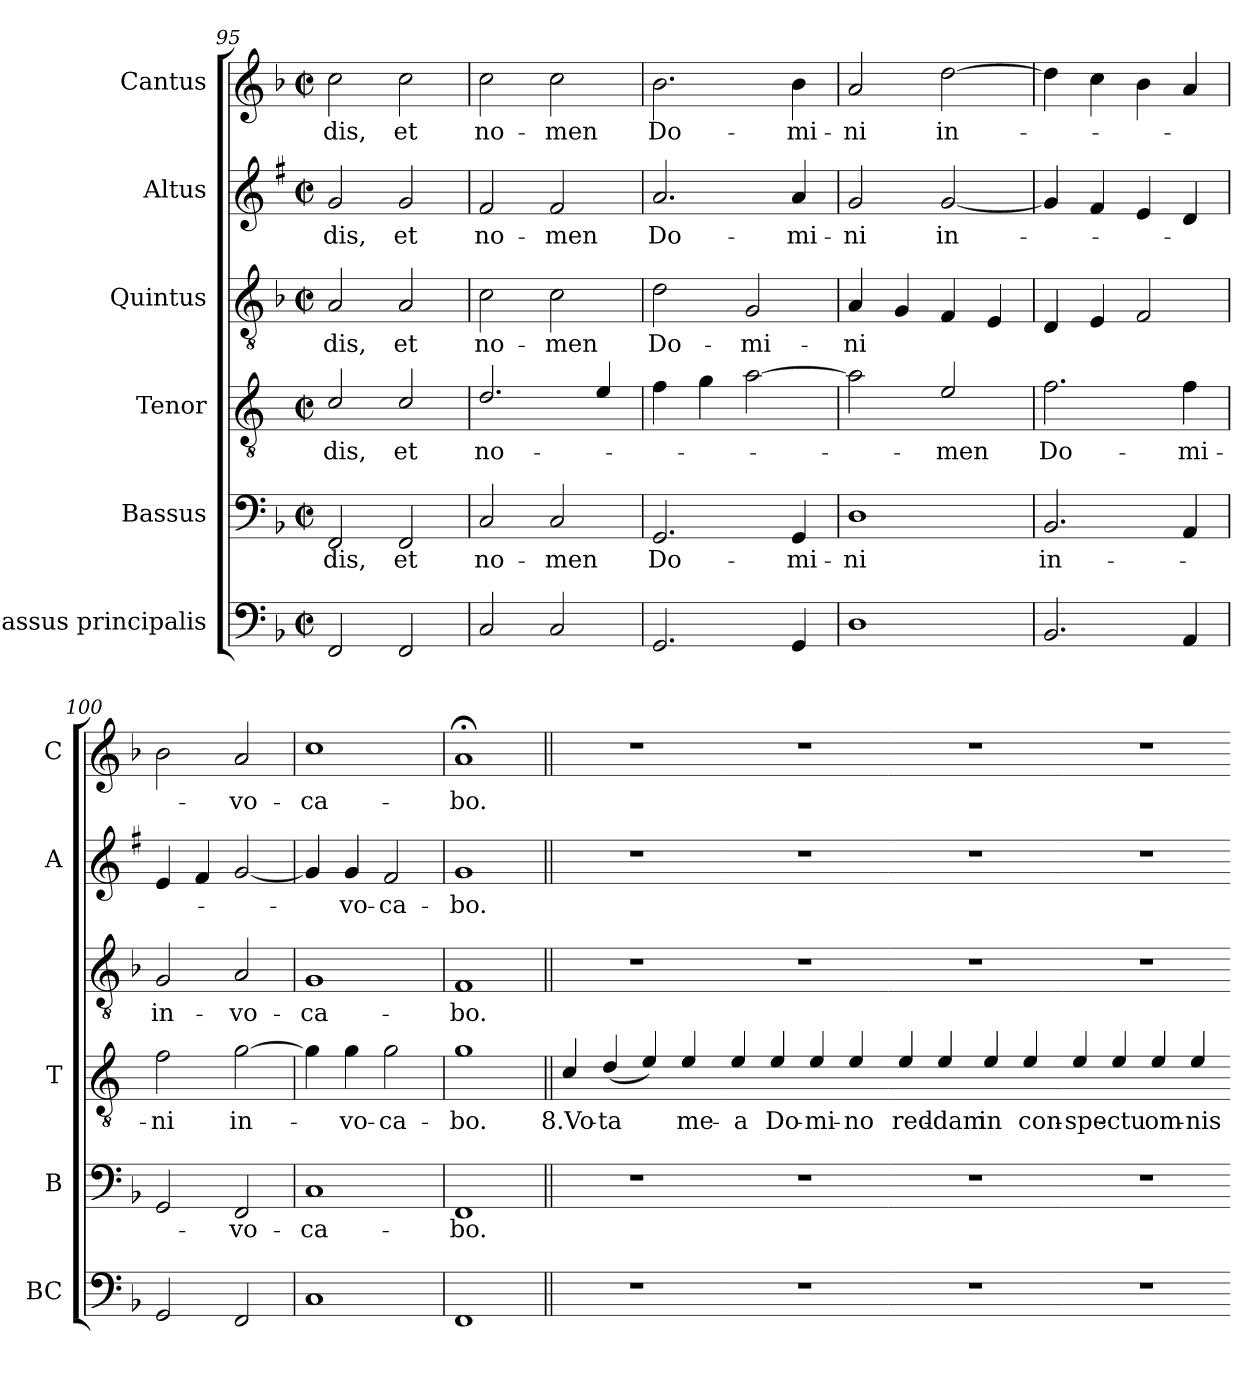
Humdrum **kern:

**kern	**kern	**text	**kern	**text	**kern	**text	**kern	**text	**kern	**text
*part6	*part5	*part5	*part4	*part4	*part3	*part3	*part2	*part2	*part1	*part1
*staff6	*staff5	*staff5	*staff4	*staff4	*staff3	*staff3	*staff2	*staff2	*staff1	*staff1
*I"Bassus principalis	*I"Bassus	*	*I"Tenor	*	*I"Quintus	*	*I"Altus	*	*I"Cantus	*
*I'BC	*I'B	*	*I'T	*	*	*	*I'A	*	*I'C	*
!!LO:PB:g=z
*clefF4	*clefF4	*	*clefGv2	*	*clefGv2	*	*clefG2	*	*clefG2	*
*	*	*	*ITrd4c7	*	*	*	*ITrd1c2	*	*	*
*k[b-]	*k[b-]	*	*k[b-]	*	*k[b-]	*	*k[b-]	*	*k[b-]	*
*F:	*F:	*	*F:	*	*F:	*	*F:	*	*F:	*
*M2/2	*M2/2	*	*M2/2	*	*M2/2	*	*M2/2	*	*M2/2	*
*met(c|)	*met(c|)	*	*met(c|)	*	*met(c|)	*	*met(c|)	*	*met(c|)	*
=95	=95	=95	=95	=95	=95	=95	=95	=95	=95	=95
!	!	!LO:LY:b	!	!LO:LY:b	!	!LO:LY:b	!	!LO:LY:b	!	!LO:LY:b
2FF/	2FF/	-dis,	2F/	-dis,	2A/	-dis,	2f/	-dis,	2cc\	-dis,
!	!	!LO:LY:b	!	!LO:LY:b	!	!LO:LY:b	!	!LO:LY:b	!	!LO:LY:b
2FF/	2FF/	et	2F/	et	2A/	et	2f/	et	2cc\	et
=96	=96	=96	=96	=96	=96	=96	=96	=96	=96	=96
!	!	!LO:LY:b	!	!LO:LY:b	!	!LO:LY:b	!	!LO:LY:b	!	!LO:LY:b
2C/	2C/	no-	2.G/	no-	2c\	no-	2e/	no-	2cc\	no-
!	!	!LO:LY:b	!	!	!	!LO:LY:b	!	!LO:LY:b	!	!LO:LY:b
2C/	2C/	-men	.	.	2c\	-men	2e/	-men	2cc\	-men
.	.	.	4A/	.	.	.	.	.	.	.
=97	=97	=97	=97	=97	=97	=97	=97	=97	=97	=97
!	!	!LO:LY:b	!	!	!	!LO:LY:b	!	!LO:LY:b	!	!LO:LY:b
2.GG/	2.GG/	Do-	4B-\	.	2d\	Do-	2.g/	Do-	2.b-\	Do-
.	.	.	4c\	.	.	.	.	.	.	.
!	!	!	!	!	!	!LO:LY:b	!	!	!	!
.	.	.	[2d\	.	2G/	-mi-	.	.	.	.
!	!	!LO:LY:b	!	!	!	!	!	!LO:LY:b	!	!LO:LY:b
4GG/	4GG/	-mi-	.	.	.	.	4g/	-mi-	4b-\	-mi-
=98	=98	=98	=98	=98	=98	=98	=98	=98	=98	=98
!	!	!LO:LY:b	!	!	!	!LO:LY:b	!	!LO:LY:b	!	!LO:LY:b
1D	1D	-ni	2d\]	.	4A/	-ni	2f/	-ni	2a/	-ni
.	.	.	.	.	4G/	.	.	.	.	.
!	!	!	!	!LO:LY:b	!	!	!	!LO:LY:b	!	!LO:LY:b
.	.	.	2A/	-men	4F/	.	[2f/	in-	[2dd\	in-
.	.	.	.	.	4E/	.	.	.	.	.
=99	=99	=99	=99	=99	=99	=99	=99	=99	=99	=99
!	!	!LO:LY:b	!	!LO:LY:b	!	!	!	!	!	!
2.BB-/	2.BB-/	in-	2.B-\	Do-	4D/	.	4f/]	.	4dd\]	.
.	.	.	.	.	4E/	.	4e/	.	4cc\	.
.	.	.	.	.	2F/	.	4d/	.	4b-\	.
!	!	!	!	!LO:LY:b	!	!	!	!	!	!
4AA/	4AA/	.	4B-\	-mi-	.	.	4c/	.	4a/	.
=100	=100	=100	=100	=100	=100	=100	=100	=100	=100	=100
!	!	!	!	!LO:LY:b	!	!LO:LY:b	!	!	!	!
2GG/	2GG/	.	2B-\	-ni	2G/	in-	4d/	.	2b-\	.
.	.	.	.	.	.	.	4e/	.	.	.
!	!	!LO:LY:b	!	!LO:LY:b	!	!LO:LY:b	!	!	!	!LO:LY:b
2FF/	2FF/	-vo-	[2c\	in-	2A/	-vo-	[2f/	.	2a/	-vo-
=101	=101	=101	=101	=101	=101	=101	=101	=101	=101	=101
!	!	!LO:LY:b	!	!	!	!LO:LY:b	!	!	!	!LO:LY:b
1C	1C	-ca-	4c\]	.	1G	-ca-	4f/]	.	1cc	-ca-
!	!	!	!	!LO:LY:b	!	!	!	!LO:LY:b	!	!
.	.	.	4c\	-vo-	.	.	4f/	-vo-	.	.
!	!	!	!	!LO:LY:b	!	!	!	!LO:LY:b	!	!
.	.	.	2c\	-ca-	.	.	2e/	-ca-	.	.
=102	=102	=102	=102	=102	=102	=102	=102	=102	=102	=102
!	!	!LO:LY:b	!	!LO:LY:b	!	!LO:LY:b	!	!LO:LY:b	!	!LO:LY:b
1FF	1FF	-bo.	1c	-bo.	1F	-bo.	1f	-bo.	1a;<	-bo.
!!LO:LB:g=z
=103||	=103||	=103||	=103||	=103||	=103||	=103||	=103||	=103||	=103||	=103||
!	!	!	!	!LO:LY:b	!	!	!	!	!	!
1r	1r	.	4F/	8.Vo-	1r	.	1r	.	1r	.
!	!	!	!	!LO:LY:b	!	!	!	!	!	!
.	.	.	(<4G/	-ta	.	.	.	.	.	.
.	.	.	4A/)	.	.	.	.	.	.	.
!	!	!	!	!LO:LY:b	!	!	!	!	!	!
.	.	.	4A/	me-	.	.	.	.	.	.
=104-	=104-	=104-	=104-	=104-	=104-	=104-	=104-	=104-	=104-	=104-
!	!	!	!	!LO:LY:b	!	!	!	!	!	!
1r	1r	.	4A/	-a	1r	.	1r	.	1r	.
!	!	!	!	!LO:LY:b	!	!	!	!	!	!
.	.	.	4A/	Do-	.	.	.	.	.	.
!	!	!	!	!LO:LY:b	!	!	!	!	!	!
.	.	.	4A/	-mi-	.	.	.	.	.	.
!	!	!	!	!LO:LY:b	!	!	!	!	!	!
.	.	.	4A/	-no	.	.	.	.	.	.
=105-	=105-	=105-	=105-	=105-	=105-	=105-	=105-	=105-	=105-	=105-
!	!	!	!	!LO:LY:b	!	!	!	!	!	!
1r	1r	.	4A/	red-	1r	.	1r	.	1r	.
!	!	!	!	!LO:LY:b	!	!	!	!	!	!
.	.	.	4A/	-dam	.	.	.	.	.	.
!	!	!	!	!LO:LY:b	!	!	!	!	!	!
.	.	.	4A/	in	.	.	.	.	.	.
!	!	!	!	!LO:LY:b	!	!	!	!	!	!
.	.	.	4A/	con-	.	.	.	.	.	.
=106-	=106-	=106-	=106-	=106-	=106-	=106-	=106-	=106-	=106-	=106-
!	!	!	!	!LO:LY:b	!	!	!	!	!	!
1r	1r	.	4A/	-spe-	1r	.	1r	.	1r	.
!	!	!	!	!LO:LY:b	!	!	!	!	!	!
.	.	.	4A/	-ctu	.	.	.	.	.	.
!	!	!	!	!LO:LY:b	!	!	!	!	!	!
.	.	.	4A/	om-	.	.	.	.	.	.
!	!	!	!	!LO:LY:b	!	!	!	!	!	!
.	.	.	4A/	-nis	.	.	.	.	.	.
=-	=-	=-	=-	=-	=-	=-	=-	=-	=-	=-
*-	*-	*-	*-	*-	*-	*-	*-	*-	*-	*-
